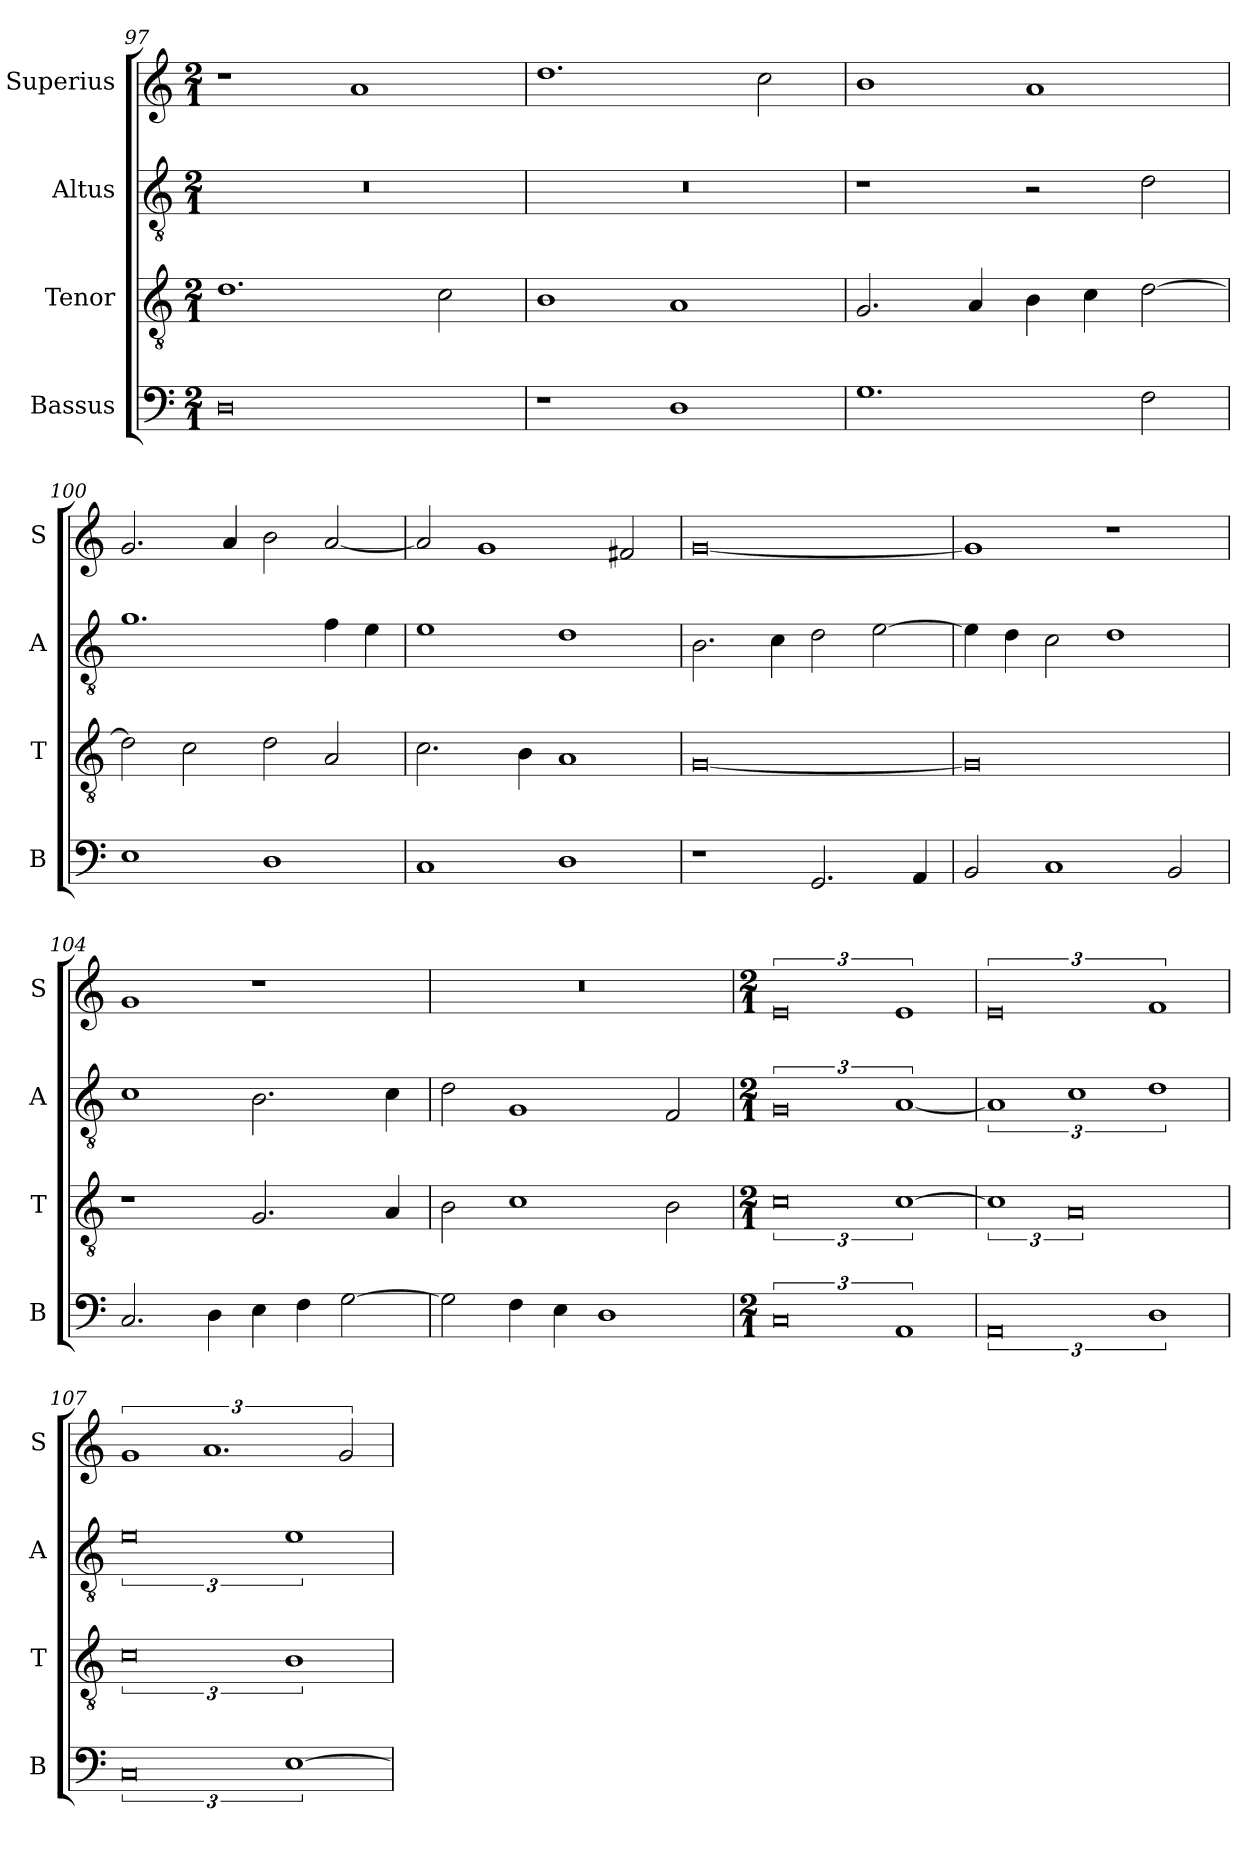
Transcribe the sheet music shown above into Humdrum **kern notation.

**kern	**kern	**kern	**kern
*part4	*part3	*part2	*part1
*staff4	*staff3	*staff2	*staff1
*I"Bassus	*I"Tenor	*I"Altus	*I"Superius
*I'B	*I'T	*I'A	*I'S
*clefF4	*clefGv2	*clefGv2	*clefG2
*k[]	*k[]	*k[]	*k[]
*M2/1	*M2/1	*M2/1	*M2/1
=97	=97	=97	=97
0D	1.d\	0r	1r
.	.	.	1a/
.	2c\	.	.
=98	=98	=98	=98
1r	1B\	0r	1.dd\
1D\	1A/	.	.
.	.	.	2cc\
=99	=99	=99	=99
1.G\	2.G/	1r	1b\
.	4A/	.	.
.	4B\	2r	1a/
.	4c\	.	.
2F\	[2d\	2d\	.
=100	=100	=100	=100
1E\	2d\]	1.g\	2.g/
.	2c\	.	.
.	.	.	4a/
1D\	2d\	.	2b\
.	2A/	4f\	[2a/
.	.	4e\	.
=101	=101	=101	=101
1C/	2.c\	1e\	2a/]
.	.	.	1g/
.	4B\	.	.
1D\	1A/	1d\	.
.	.	.	2f#X/
=102	=102	=102	=102
1r	[0G	2.B\	[0g
.	.	4c\	.
2.GG/	.	2d\	.
.	.	[2e\	.
4AA/	.	.	.
=103	=103	=103	=103
2BB/	0G]	4e\]	1g/]
.	.	4d\	.
1C/	.	2c\	.
.	.	1d\	1r
2BB/	.	.	.
=104	=104	=104	=104
2.C/	1r	1c\	1g/
4D\	.	.	.
4E\	2.G/	2.B\	1r
4F\	.	.	.
[2G\	.	.	.
.	4A/	4c\	.
=105	=105	=105	=105
2G\]	2B\	2d\	0r
4F\	1c\	1G/	.
4E\	.	.	.
1D\	.	.	.
.	2B\	2F/	.
=	=	=	=
*M2/1	*M2/1	*M2/1	*M2/1
3%4C	3%4c	3%4G	3%4e
3%2AA/	[3%2c\	[3%2A/	3%2e/
=106	=106	=106	=106
3%4AA	3%2c\]	3%2A/]	3%4e
.	3%4A	3%2c\	.
3%2D\	.	3%2d\	3%2f/
=107	=107	=107	=107
3%4C	3%4c	3%4e	3%2g/
.	.	.	3%2.a/
[3%2E\	3%2B\	3%2e\	.
.	.	.	3g/
=	=	=	=
*-	*-	*-	*-
